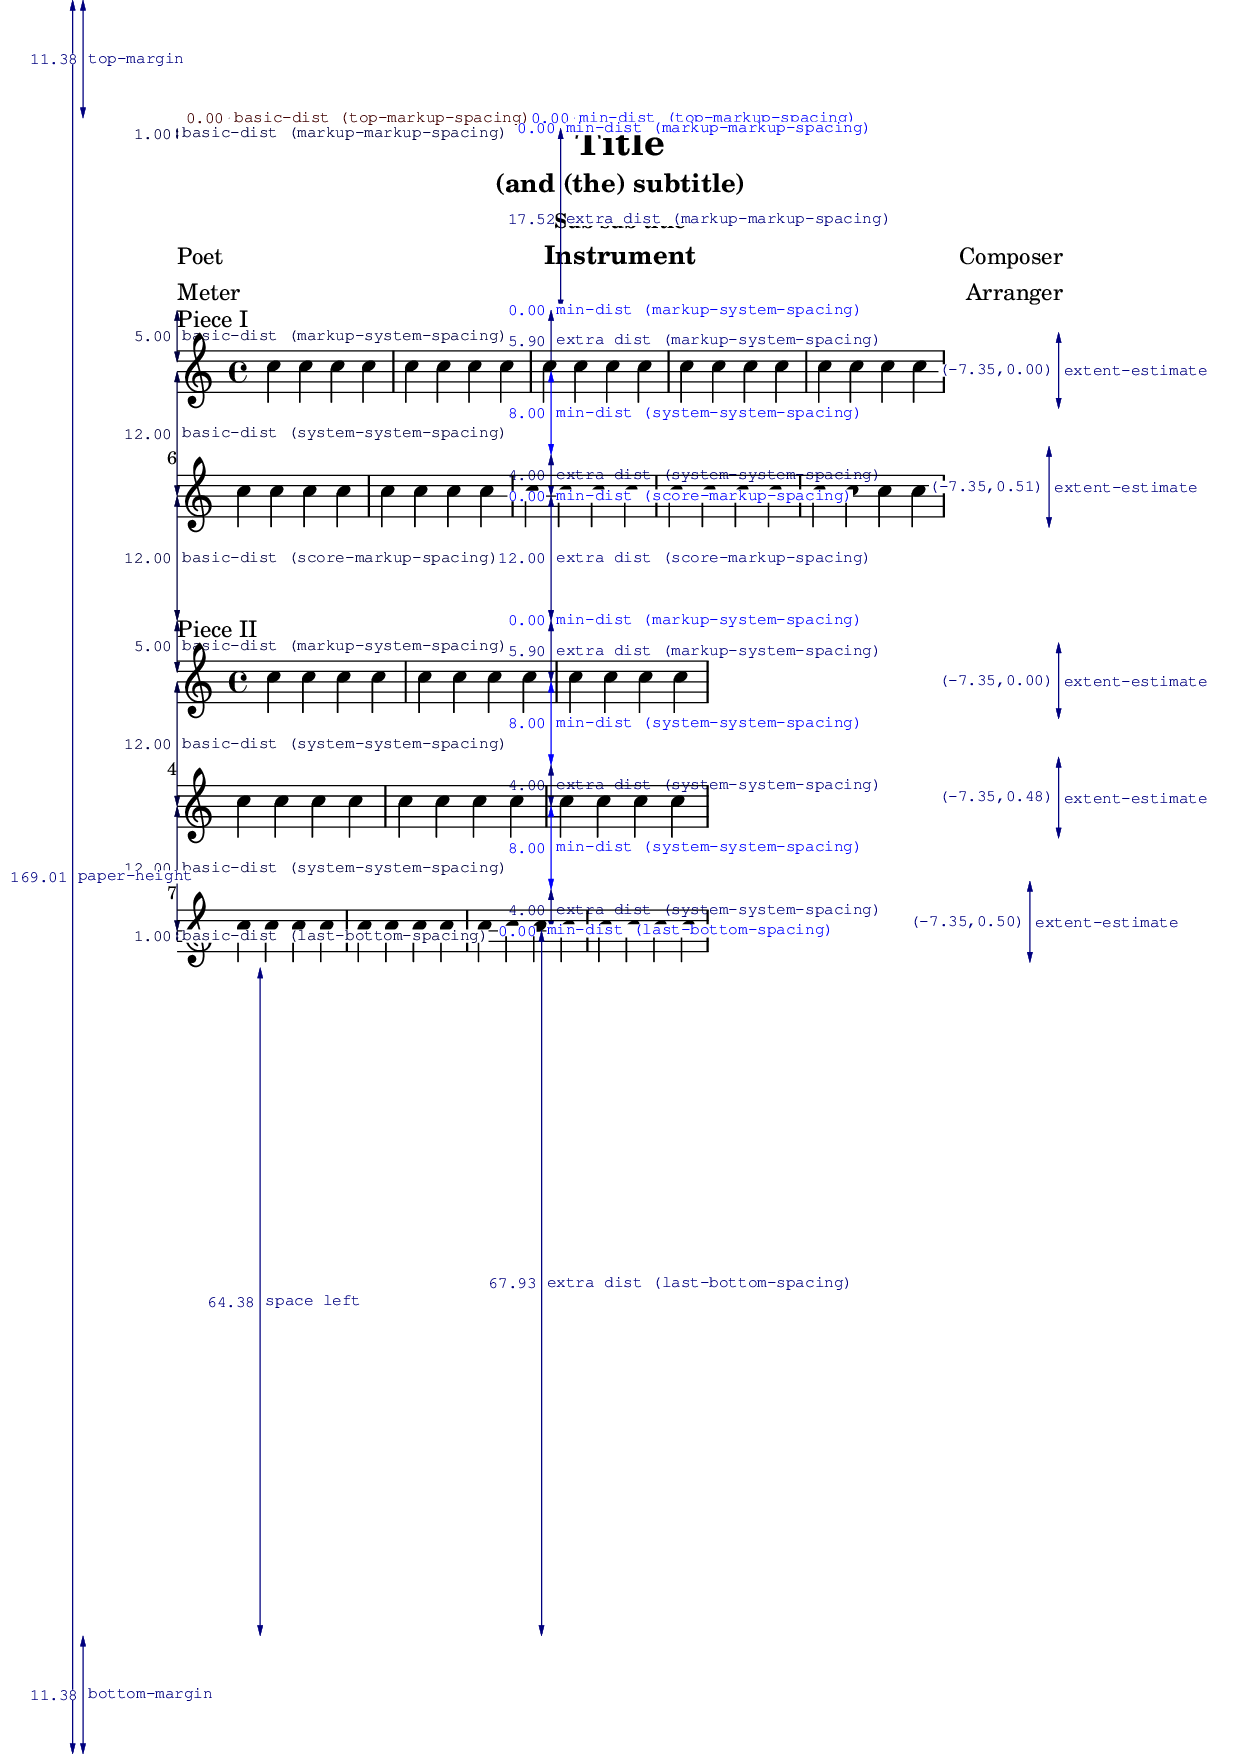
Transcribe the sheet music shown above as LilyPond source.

%% Generated by lilypond-book
%% Options: [exampleindent=10.16\mm,indent=0\mm,line-width=160\mm,paper-height=845.047\pt,paper-width=597.508\pt,papersize='(cons (* 597.508 pt) (* 845.047 pt))]
\include "lilypond-book-preamble.ly"


% ****************************************************************
% Start cut-&-pastable-section
% ****************************************************************

#(ly:set-option 'eps-box-padding 3.000000)



\paper {
  #(set-paper-size '(cons (* 597.508 pt) (* 845.047 pt)))
  indent = 0\mm
  line-width = 160\mm
  % offset the left padding, also add 1mm as lilypond creates cropped
  % images with a little space on the right
  line-width = #(- line-width (* mm  3.000000) (* mm 1))
}

\layout {
  
}




% ****************************************************************
% ly snippet:
% ****************************************************************
\sourcefilename "/lilypond-2.25.35/input/regression/page-layout.ly"
\sourcefileline 0

\version "2.19.21"



\header {

     texidoc = "This shows how different settings on \\paper modify the
general page layout. Basically \\paper will set the values for the
whole paper while \\layout for each \\score block.

This file is best viewed outside the collated files document.
"

    title = "Title"
    subtitle = "(and (the) subtitle)"
    subsubtitle = "Sub sub title"
    poet = "Poet"
    composer = "Composer"
    texttranslator = "Text Translator"
    meter = "Meter"
    arranger = "Arranger"
    instrument = "Instrument"
  }


\paper {
    %paper-width = 2\cm
    %paper-height = 2\cm
    top-margin = 2\cm
    bottom-margin = 2\cm
    ragged-bottom = ##t
    ragged-last-bottom = ##t
    left-margin = 3\cm
    line-width = 15\cm
    %right-margin = 3\cm

    annotate-spacing = ##t
  }


\book {
    \score {
        \relative {
            \repeat unfold 10 {
                \repeat unfold 4 {c''4}
            }
        }
        \header {piece = "Piece I"}
        \layout {line-width = 13\cm}
    }
    \score {
        \relative {
            \repeat unfold 10 {
                \repeat unfold 4 {c''4}
            }
        }
        \header {
	  breakbefore = ##f
	  piece = "Piece II"
	}
        \layout {line-width = 9\cm}
    }
}



% ****************************************************************
% end ly snippet
% ****************************************************************
